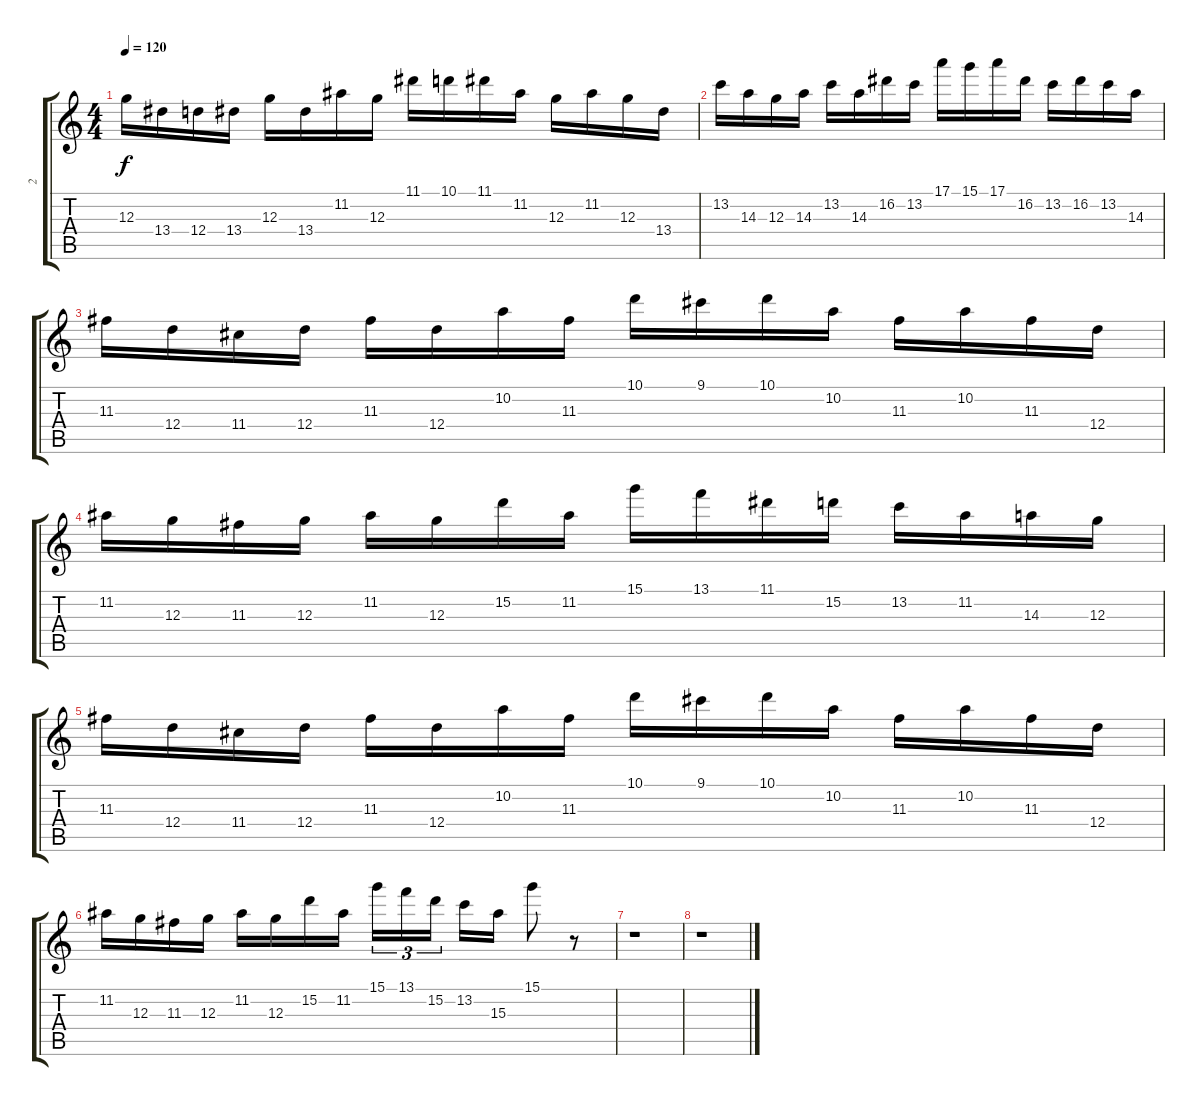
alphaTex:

\track ("2" "2") {instrument distortionguitar}
\staff {score tabs}
\tuning (E4 B3 G3 D3 A2 E2) {hide}
\ts (4 4)
\tempo 120
\clef g2
\ks c
12.3.16{dy f} 13.4.16 12.4.16 13.4.16 12.3.16 13.4.16 11.2.16 12.3.16 11.1.16 10.1.16 11.1.16 11.2.16 12.3.16 11.2.16 12.3.16 13.4.16 |
13.2.16 14.3.16 12.3.16 14.3.16 13.2.16 14.3.16 16.2.16 13.2.16 17.1.16 15.1.16 17.1.16 16.2.16 13.2.16 16.2.16 13.2.16 14.3.16 |
11.3.16 12.4.16 11.4.16 12.4.16 11.3.16 12.4.16 10.2.16 11.3.16 10.1.16 9.1.16 10.1.16 10.2.16 11.3.16 10.2.16 11.3.16 12.4.16 |
11.2.16 12.3.16 11.3.16 12.3.16 11.2.16 12.3.16 15.2.16 11.2.16 15.1.16 13.1.16 11.1.16 15.2.16 13.2.16 11.2.16 14.3.16 12.3.16 |
11.3.16 12.4.16 11.4.16 12.4.16 11.3.16 12.4.16 10.2.16 11.3.16 10.1.16 9.1.16 10.1.16 10.2.16 11.3.16 10.2.16 11.3.16 12.4.16 |
11.2.16 12.3.16 11.3.16 12.3.16 11.2.16 12.3.16 15.2.16 11.2.16 15.1.16{tu (3 2)} 13.1.16{tu (3 2)} 15.2.16{tu (3 2)} 13.2.16 15.3.16 15.1.8 r.8 |
r.1 |
r.1
